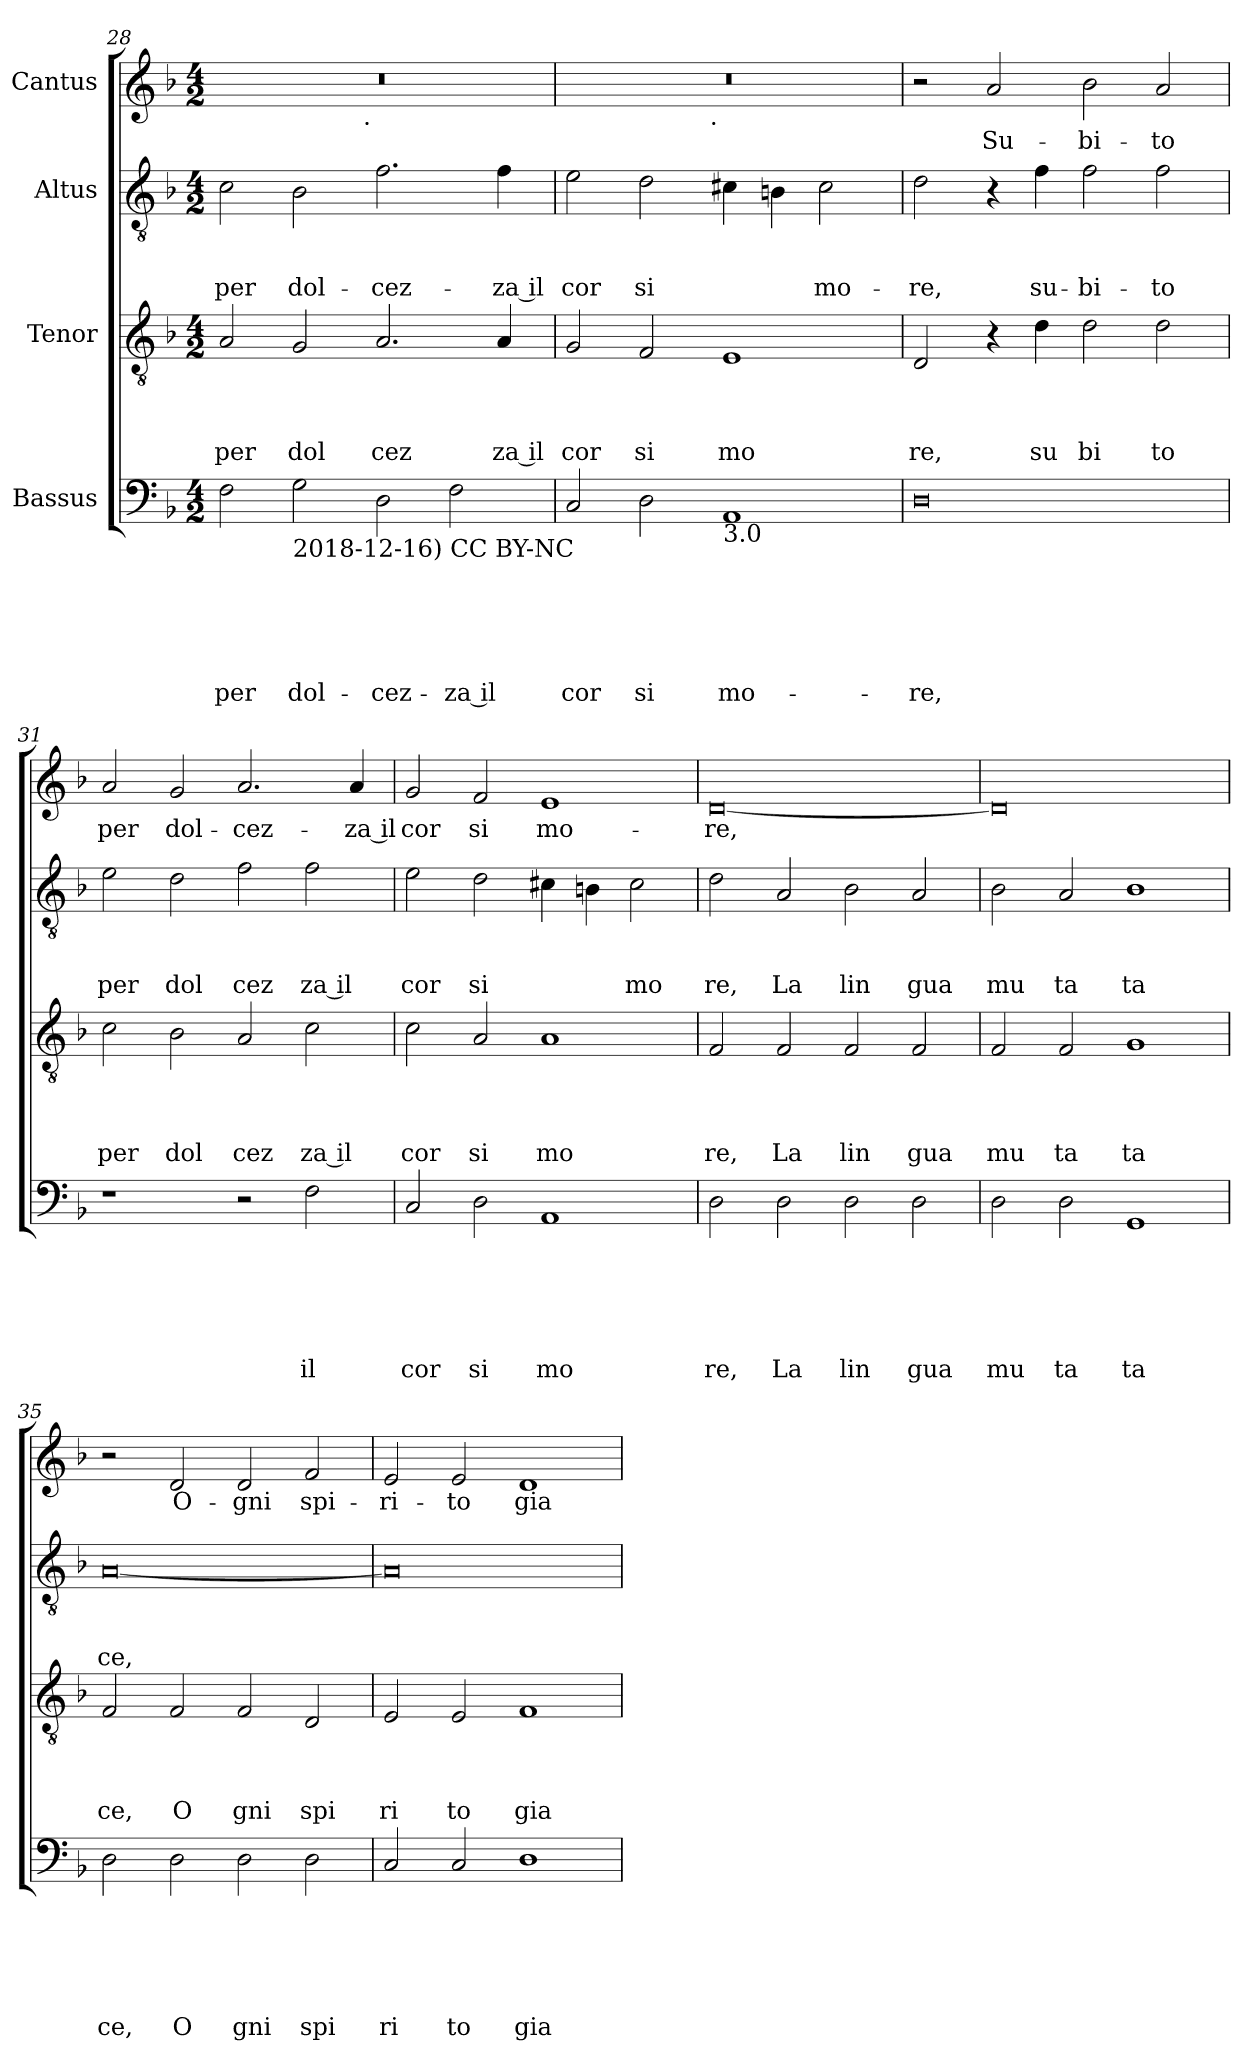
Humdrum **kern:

**kern	**text	**text	**text	**text	**text	**text	**kern	**text	**text	**text	**text	**kern	**text	**text	**text	**kern	**text
*part4	*part4	*part4	*part4	*part4	*part4	*part4	*part3	*part3	*part3	*part3	*part3	*part2	*part2	*part2	*part2	*part1	*part1
*staff4	*staff4	*staff4	*staff4	*staff4	*staff4	*staff4	*staff3	*staff3	*staff3	*staff3	*staff3	*staff2	*staff2	*staff2	*staff2	*staff1	*staff1
*I"Bassus	*	*	*	*	*	*	*I"Tenor	*	*	*	*	*I"Altus	*	*	*	*I"Cantus	*
*clefF4	*	*	*	*	*	*	*clefGv2	*	*	*	*	*clefGv2	*	*	*	*clefG2	*
*k[b-]	*	*	*	*	*	*	*k[b-]	*	*	*	*	*k[b-]	*	*	*	*k[b-]	*
*F:	*	*	*	*	*	*	*F:	*	*	*	*	*F:	*	*	*	*F:	*
*M4/2	*	*	*	*	*	*	*M4/2	*	*	*	*	*M4/2	*	*	*	*M4/2	*
=28	=28	=28	=28	=28	=28	=28	=28	=28	=28	=28	=28	=28	=28	=28	=28	=28	=28
!	!	!	!	!	!	!LO:LY:b	!	!	!	!	!LO:LY:b	!	!	!	!LO:LY:b	!	!
*	*	*	*	*	*	*	*	*	*	*	*	*	*	*	*	*^	*
2F\	.	.	.	.	.	per	2A/	.	.	.	per	2c\	.	.	per	0r	2ryy	.
!LO:TX:b:t=2018-12-16) CC BY-NC	!	!	!	!	!	!	!	!	!	!	!	!	!	!	!	!	!	!
!	!	!	!	!	!	!LO:LY:b	!	!	!	!	!LO:LY:b	!	!	!	!LO:LY:b	!	!	!
2G\	.	.	.	.	.	dol-	2G/	.	.	.	dol	2B-\	.	.	dol-	.	4...ryy	.
!	!	!	!	!	!	!	!	!	!	!	!	!	!	!	!	!	!LO:TX:b:t=.	!
.	.	.	.	.	.	.	.	.	.	.	.	.	.	.	.	.	1ryy	.
!	!	!	!	!	!	!LO:LY:b	!	!	!	!	!LO:LY:b	!	!	!	!LO:LY:b	!	!	!
2D\	.	.	.	.	.	-cez-	2.A/	.	.	.	cez	2.f\	.	.	-cez-	.	.	.
!	!	!	!	!	!	!LO:LY:b:rj	!	!	!	!	!	!	!	!	!	!	!	!
2F\	.	.	.	.	.	-za il	.	.	.	.	.	.	.	.	.	.	.	.
!	!	!	!	!	!	!	!	!	!	!	!LO:LY:b:rj	!	!	!	!LO:LY:b:rj	!	!	!
.	.	.	.	.	.	.	4A/	.	.	.	za il	4f\	.	.	-za il	.	.	.
.	.	.	.	.	.	.	.	.	.	.	.	.	.	.	.	.	32ryy	.
=29	=29	=29	=29	=29	=29	=29	=29	=29	=29	=29	=29	=29	=29	=29	=29	=29	=29	=29
!	!	!	!	!	!	!LO:LY:b	!	!	!	!	!LO:LY:b	!	!	!	!LO:LY:b	!	!	!
2C/	.	.	.	.	.	cor	2G/	.	.	.	cor	2e\	.	.	cor	0r	2ryy	.
!	!	!	!	!	!	!LO:LY:b	!	!	!	!	!LO:LY:b	!	!	!	!LO:LY:b	!	!	!
2D\	.	.	.	.	.	si	2F/	.	.	.	si	2d\	.	.	si	.	4...ryy	.
!	!	!	!	!	!	!	!	!	!	!	!	!	!	!	!	!	!LO:TX:b:t=.	!
.	.	.	.	.	.	.	.	.	.	.	.	.	.	.	.	.	1ryy	.
!LO:TX:b:t=3.0	!	!	!	!	!	!	!	!	!	!	!	!	!	!	!	!	!	!
!	!	!	!	!	!	!LO:LY:b	!	!	!	!	!LO:LY:b	!	!	!	!	!	!	!
1AA	.	.	.	.	.	mo-	1E	.	.	.	mo	4c#\	.	.	.	.	.	.
.	.	.	.	.	.	.	.	.	.	.	.	4B\	.	.	.	.	.	.
!	!	!	!	!	!	!	!	!	!	!	!	!	!	!	!LO:LY:b	!	!	!
.	.	.	.	.	.	.	.	.	.	.	.	2c#\	.	.	mo-	.	.	.
.	.	.	.	.	.	.	.	.	.	.	.	.	.	.	.	.	32ryy	.
=30	=30	=30	=30	=30	=30	=30	=30	=30	=30	=30	=30	=30	=30	=30	=30	=30	=30	=30
!	!	!	!	!	!	!LO:LY:b	!	!	!	!	!LO:LY:b	!	!	!	!LO:LY:b	!	!	!
*	*	*	*	*	*	*	*	*	*	*	*	*	*	*	*	*v	*v	*
0D	.	.	.	.	.	-re,	2D/	.	.	.	re,	2d\	.	.	-re,	2r	.
!	!	!	!	!	!	!	!	!	!	!	!	!	!	!	!	!	!LO:LY:b
.	.	.	.	.	.	.	4r	.	.	.	.	4r	.	.	.	2a/	Su-
!	!	!	!	!	!	!	!	!	!	!	!LO:LY:b	!	!	!	!LO:LY:b	!	!
.	.	.	.	.	.	.	4d\	.	.	.	su	4f\	.	.	su-	.	.
!	!	!	!	!	!	!	!	!	!	!	!LO:LY:b	!	!	!	!LO:LY:b	!	!LO:LY:b
.	.	.	.	.	.	.	2d\	.	.	.	bi	2f\	.	.	-bi-	2b-\	-bi-
!	!	!	!	!	!	!	!	!	!	!	!LO:LY:b	!	!	!	!LO:LY:b	!	!LO:LY:b
.	.	.	.	.	.	.	2d\	.	.	.	to	2f\	.	.	-to	2a/	-to
!!LO:PB:g=z
=31	=31	=31	=31	=31	=31	=31	=31	=31	=31	=31	=31	=31	=31	=31	=31	=31	=31
!	!	!	!	!	!	!	!	!	!	!	!LO:LY:b	!	!	!	!LO:LY:b	!	!LO:LY:b
1r	.	.	.	.	.	.	2c\	.	.	.	per	2e\	.	.	per	2a/	per
!	!	!	!	!	!	!	!	!	!	!	!LO:LY:b	!	!	!	!LO:LY:b	!	!LO:LY:b
.	.	.	.	.	.	.	2B-\	.	.	.	dol	2d\	.	.	dol	2g/	dol-
!	!	!	!	!	!	!	!	!	!	!	!LO:LY:b	!	!	!	!LO:LY:b	!	!LO:LY:b
2r	.	.	.	.	.	.	2A/	.	.	.	cez	2f\	.	.	cez	2.a/	-cez-
!	!	!	!	!	!	!LO:LY:b	!	!	!	!	!LO:LY:b:rj	!	!	!	!LO:LY:b:rj	!	!
2F\	.	.	.	.	.	il	2c\	.	.	.	za il	2f\	.	.	za il	.	.
!	!	!	!	!	!	!	!	!	!	!	!	!	!	!	!	!	!LO:LY:b:rj
.	.	.	.	.	.	.	.	.	.	.	.	.	.	.	.	4a/	-za il
=32	=32	=32	=32	=32	=32	=32	=32	=32	=32	=32	=32	=32	=32	=32	=32	=32	=32
!	!	!	!	!	!	!LO:LY:b	!	!	!	!	!LO:LY:b	!	!	!	!LO:LY:b	!	!LO:LY:b
2C/	.	.	.	.	.	cor	2c\	.	.	.	cor	2e\	.	.	cor	2g/	cor
!	!	!	!	!	!	!LO:LY:b	!	!	!	!	!LO:LY:b	!	!	!	!LO:LY:b	!	!LO:LY:b
2D\	.	.	.	.	.	si	2A/	.	.	.	si	2d\	.	.	si	2f/	si
!	!	!	!	!	!	!LO:LY:b	!	!	!	!	!LO:LY:b	!	!	!	!	!	!LO:LY:b
1AA	.	.	.	.	.	mo	1A	.	.	.	mo	4c#\	.	.	.	1e	mo-
.	.	.	.	.	.	.	.	.	.	.	.	4B\	.	.	.	.	.
!	!	!	!	!	!	!	!	!	!	!	!	!	!	!	!LO:LY:b	!	!
.	.	.	.	.	.	.	.	.	.	.	.	2c#\	.	.	mo	.	.
=33	=33	=33	=33	=33	=33	=33	=33	=33	=33	=33	=33	=33	=33	=33	=33	=33	=33
!	!	!	!	!	!	!LO:LY:b	!	!	!	!	!LO:LY:b	!	!	!	!LO:LY:b	!	!LO:LY:b
2D\	.	.	.	.	.	re,	2F/	.	.	.	re,	2d\	.	.	re,	[<0d	-re,
!	!	!	!	!	!	!LO:LY:b	!	!	!	!	!LO:LY:b	!	!	!	!LO:LY:b	!	!
2D\	.	.	.	.	.	La	2F/	.	.	.	La	2A/	.	.	La	.	.
!	!	!	!	!	!	!LO:LY:b	!	!	!	!	!LO:LY:b	!	!	!	!LO:LY:b	!	!
2D\	.	.	.	.	.	lin	2F/	.	.	.	lin	2B-\	.	.	lin	.	.
!	!	!	!	!	!	!LO:LY:b	!	!	!	!	!LO:LY:b	!	!	!	!LO:LY:b	!	!
2D\	.	.	.	.	.	gua	2F/	.	.	.	gua	2A/	.	.	gua	.	.
=34	=34	=34	=34	=34	=34	=34	=34	=34	=34	=34	=34	=34	=34	=34	=34	=34	=34
!	!	!	!	!	!	!LO:LY:b	!	!	!	!	!LO:LY:b	!	!	!	!LO:LY:b	!	!
2D\	.	.	.	.	.	mu	2F/	.	.	.	mu	2B-\	.	.	mu	0d]	.
!	!	!	!	!	!	!LO:LY:b	!	!	!	!	!LO:LY:b	!	!	!	!LO:LY:b	!	!
2D\	.	.	.	.	.	ta	2F/	.	.	.	ta	2A/	.	.	ta	.	.
!	!	!	!	!	!	!LO:LY:b	!	!	!	!	!LO:LY:b	!	!	!	!LO:LY:b	!	!
1GG	.	.	.	.	.	ta	1G	.	.	.	ta	1B-	.	.	ta	.	.
=35	=35	=35	=35	=35	=35	=35	=35	=35	=35	=35	=35	=35	=35	=35	=35	=35	=35
!	!	!	!	!	!	!LO:LY:b	!	!	!	!	!LO:LY:b	!	!	!	!LO:LY:b	!	!
2D\	.	.	.	.	.	ce,	2F/	.	.	.	ce,	[<0A	.	.	ce,	2r	.
!	!	!	!	!	!	!LO:LY:b	!	!	!	!	!LO:LY:b	!	!	!	!	!	!LO:LY:b
2D\	.	.	.	.	.	O	2F/	.	.	.	O	.	.	.	.	2d/	O-
!	!	!	!	!	!	!LO:LY:b	!	!	!	!	!LO:LY:b	!	!	!	!	!	!LO:LY:b
2D\	.	.	.	.	.	gni	2F/	.	.	.	gni	.	.	.	.	2d/	-gni
!	!	!	!	!	!	!LO:LY:b	!	!	!	!	!LO:LY:b	!	!	!	!	!	!LO:LY:b
2D\	.	.	.	.	.	spi	2D/	.	.	.	spi	.	.	.	.	2f/	spi-
=36	=36	=36	=36	=36	=36	=36	=36	=36	=36	=36	=36	=36	=36	=36	=36	=36	=36
!	!	!	!	!	!	!LO:LY:b	!	!	!	!	!LO:LY:b	!	!	!	!	!	!LO:LY:b
2C/	.	.	.	.	.	ri	2E/	.	.	.	ri	0A]	.	.	.	2e/	-ri-
!	!	!	!	!	!	!LO:LY:b	!	!	!	!	!LO:LY:b	!	!	!	!	!	!LO:LY:b
2C/	.	.	.	.	.	to	2E/	.	.	.	to	.	.	.	.	2e/	-to
!	!	!	!	!	!	!LO:LY:b	!	!	!	!	!LO:LY:b	!	!	!	!	!	!LO:LY:b
1D	.	.	.	.	.	gia	1F	.	.	.	gia	.	.	.	.	1d	gia-
=	=	=	=	=	=	=	=	=	=	=	=	=	=	=	=	=	=
*-	*-	*-	*-	*-	*-	*-	*-	*-	*-	*-	*-	*-	*-	*-	*-	*-	*-
